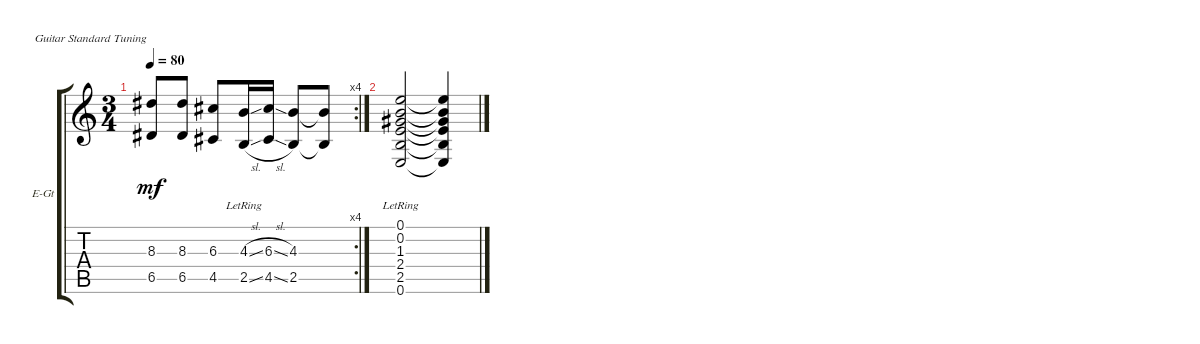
\defaultSystemsLayout 4
\bracketExtendMode groupsimilarinstruments
\firstSystemTrackNameOrientation horizontal
\otherSystemsTrackNameOrientation horizontal
\track ("Electric Guitar" "E-Gt") {instrument overdrivenguitar}
\staff {score tabs}
\tuning (E4 B3 G3 D3 A2 E2)
\rc 4
\ts (3 4)
\tempo 80
\clef g2
\ks c
(8.3 6.5).8{dy mf} (8.3 6.5).8 (6.3 4.5).8 (4.3{sl lr} 2.5{sl lr}).16 (6.3{sl} 4.5{sl}).16 (4.3 2.5).8 (4.3{t} 2.5{t}).8 |
(0.6 2.5{lr} 2.4 1.3 0.2 0.1).2 (0.6{t} 2.5{t} 2.4{t} 1.3{t} 0.2{t} 0.1{t}).4
